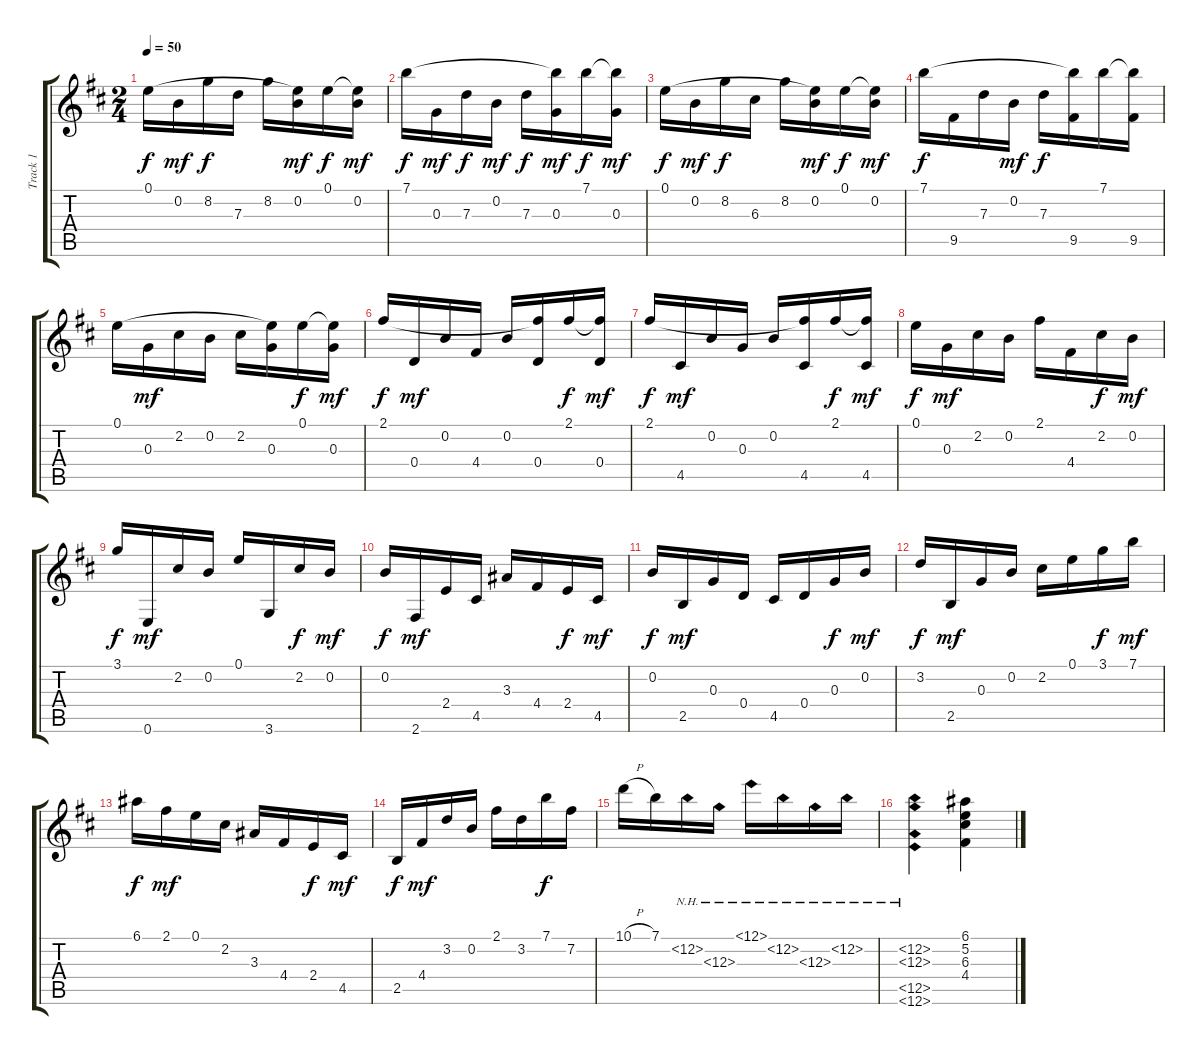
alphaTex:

\track ("Track 1" "Track 1") {instrument acousticguitarnylon}
\staff {score tabs}
\tuning (E4 B3 G3 D3 A2 E2) {hide}
\ts (2 4)
\tempo 50
\clef g2
\ks d
0.1.16{dy f} 0.2.16{dy mf} 8.2.16{dy f} 7.3.16 8.2.16 (0.1{t} 0.2).16{dy mf} 0.1.16{dy f} (0.1{t} 0.2).16{dy mf} |
7.1.16{dy f} 0.3.16{dy mf} 7.3.16{dy f} 0.2.16{dy mf} 7.3.16{dy f} (7.1{t} 0.3).16{dy mf} 7.1.16{dy f} (7.1{t} 0.3).16{dy mf} |
0.1.16{dy f} 0.2.16{dy mf} 8.2.16{dy f} 6.3.16 8.2.16 (0.1{t} 0.2).16{dy mf} 0.1.16{dy f} (0.1{t} 0.2).16{dy mf} |
7.1.16{dy f} 9.5.16 7.3.16 0.2.16{dy mf} 7.3.16{dy f} (7.1{t} 9.5).16 7.1.16 (7.1{t} 9.5).16 |
0.1.16 0.3.16{dy mf} 2.2.16 0.2.16 2.2.16 (0.1{t} 0.3).16 0.1.16{dy f} (0.1{t} 0.3).16{dy mf} |
2.1.16{dy f} 0.4.16{dy mf} 0.2.16 4.4.16 0.2.16 (2.1{t} 0.4).16 2.1.16{dy f} (2.1{t} 0.4).16{dy mf} |
2.1.16{dy f} 4.5.16{dy mf} 0.2.16 0.3.16 0.2.16 (2.1{t} 4.5).16 2.1.16{dy f} (2.1{t} 4.5).16{dy mf} |
0.1.16{dy f} 0.3.16{dy mf} 2.2.16 0.2.16 2.1.16 4.4.16 2.2.16{dy f} 0.2.16{dy mf} |
3.1.16{dy f} 0.6.16{dy mf} 2.2.16 0.2.16 0.1.16 3.6.16 2.2.16{dy f} 0.2.16{dy mf} |
0.2.16{dy f} 2.6.16{dy mf} 2.4.16 4.5.16 3.3.16 4.4.16 2.4.16{dy f} 4.5.16{dy mf} |
0.2.16{dy f} 2.5.16{dy mf} 0.3.16 0.4.16 4.5.16 0.4.16 0.3.16{dy f} 0.2.16{dy mf} |
3.2.16{dy f} 2.5.16{dy mf} 0.3.16 0.2.16 2.2.16 0.1.16 3.1.16{dy f} 7.1.16{dy mf} |
6.1.16{dy f} 2.1.16{dy mf} 0.1.16 2.2.16 3.3.16 4.4.16 2.4.16{dy f} 4.5.16{dy mf} |
2.5.16{dy f} 4.4.16{dy mf} 3.2.16 0.2.16 2.1.16 3.2.16 7.1.16{dy f} 7.2.16 |
10.1{h}.16 7.1.16 0.2{nh}.16 0.3{nh}.16 0.1{nh}.16 0.2{nh}.16 0.3{nh}.16 0.2{nh}.16 |
(0.2{nh} 0.3{nh} 0.5{nh} 0.6{nh}).4 (6.1 5.2 6.3 4.4).4
